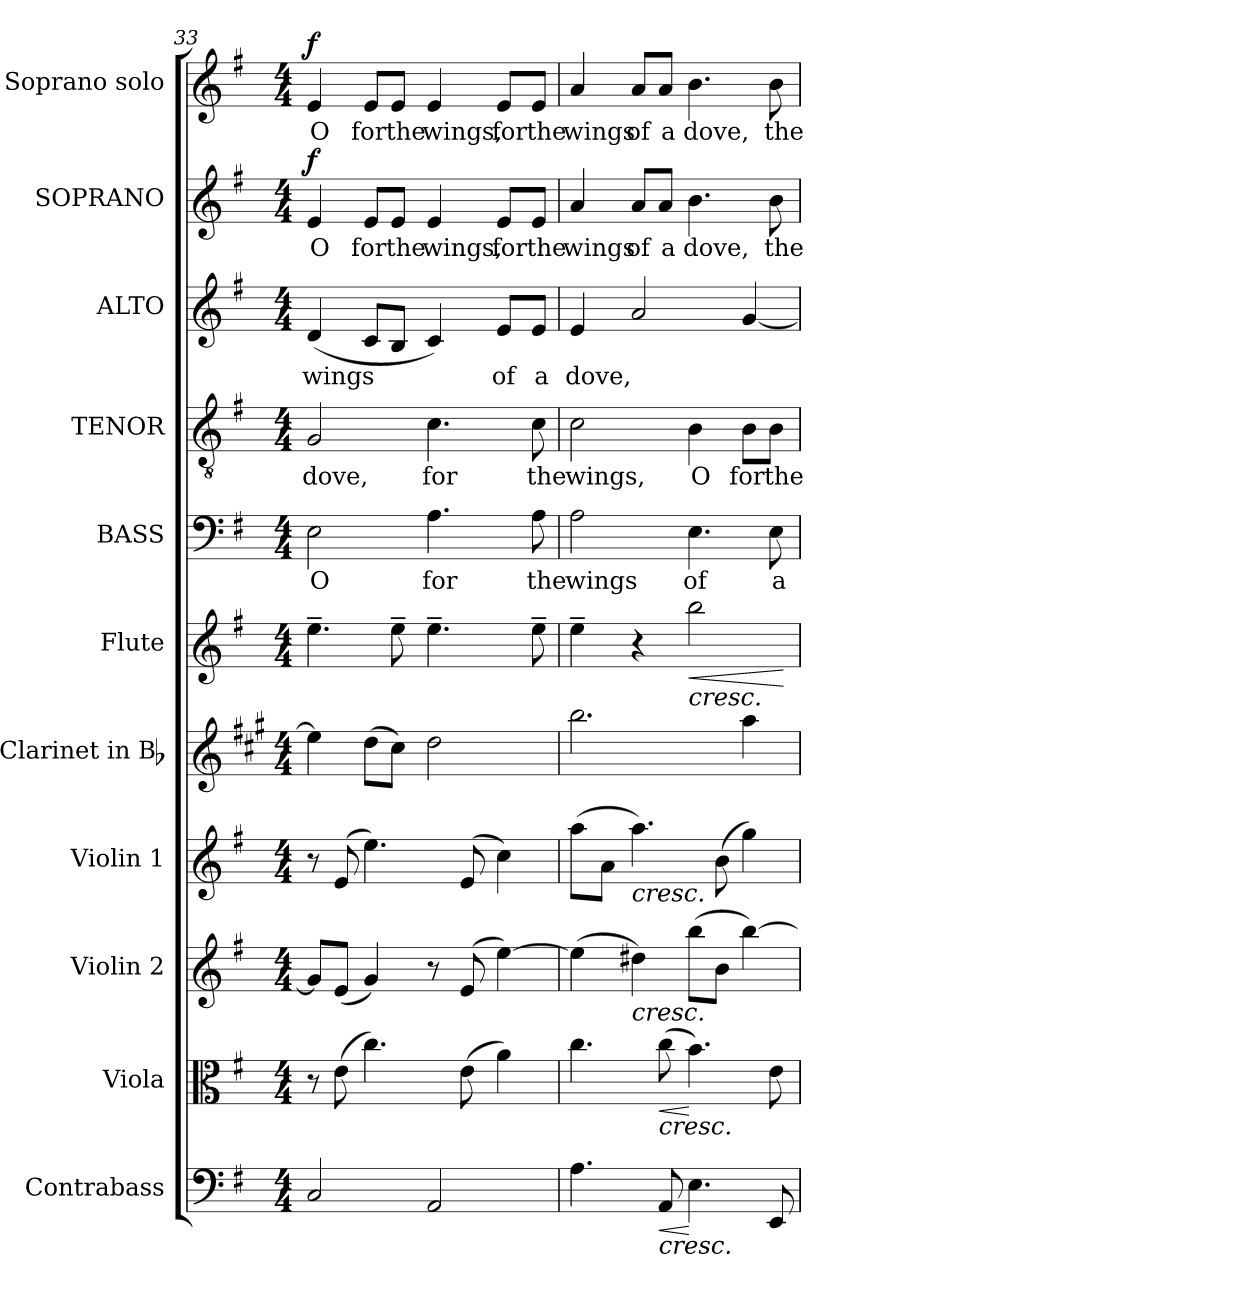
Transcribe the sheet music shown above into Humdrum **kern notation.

**kern	**dynam	**kern	**dynam	**kern	**kern	**kern	**kern	**dynam	**kern	**text	**kern	**text	**kern	**text	**kern	**text	**dynam	**kern	**text	**dynam
*part11	*part11	*part10	*part10	*part9	*part8	*part7	*part6	*part6	*part5	*part5	*part4	*part4	*part3	*part3	*part2	*part2	*part2	*part1	*part1	*part1
*staff11	*staff11	*staff10	*staff10	*staff9	*staff8	*staff7	*staff6	*staff6	*staff5	*staff5	*staff4	*staff4	*staff3	*staff3	*staff2	*staff2	*staff2	*staff1	*staff1	*staff1
*I"Contrabass	*	*I"Viola	*	*I"Violin 2	*I"Violin 1	*I"Clarinet in Bb	*I"Flute	*	*I"BASS	*	*I"TENOR	*	*I"ALTO	*	*I"SOPRANO	*	*	*I"Soprano solo	*	*
*I'Cb.	*	*I'Vla.	*	*I'Vln. 2	*I'Vln. 1	*I'Cl.	*I'Fl.	*	*I'B.	*	*I'T.	*	*I'A.	*	*I'S.	*	*	*I'S.	*	*
*clefF4	*	*clefC3	*	*clefG2	*clefG2	*clefG2	*clefG2	*	*clefF4	*	*clefGv2	*	*clefG2	*	*clefG2	*	*	*clefG2	*	*
*ITrd7c12	*	*	*	*	*	*ITrd1c2	*	*	*	*	*ITrd7c12	*	*	*	*	*	*	*	*	*
*k[f#]	*	*k[f#]	*	*k[f#]	*k[f#]	*k[f#]	*k[f#]	*	*k[f#]	*	*k[f#]	*	*k[f#]	*	*k[f#]	*	*	*k[f#]	*	*
*G:	*	*G:	*	*G:	*G:	*G:	*G:	*	*G:	*	*G:	*	*G:	*	*G:	*	*	*G:	*	*
*M4/4	*	*M4/4	*	*M4/4	*M4/4	*M4/4	*M4/4	*	*M4/4	*	*M4/4	*	*M4/4	*	*M4/4	*	*	*M4/4	*	*
=33	=33	=33	=33	=33	=33	=33	=33	=33	=33	=33	=33	=33	=33	=33	=33	=33	=33	=33	=33	=33
!	!	!	!	!	!	!	!	!	!	!LO:LY:b:color=#000000	!	!	!	!	!	!	!	!	!	!
!	!	!	!	!	!	!	!	!	!	!	!	!LO:LY:b:color=#000000	!	!	!	!	!	!	!	!
!	!	!	!	!	!	!	!	!	!	!	!	!	!	!LO:LY:b:color=#000000	!	!	!	!	!	!
!	!	!	!	!	!	!	!	!	!	!	!	!	!	!	!	!LO:LY:b:color=#000000	!	!	!	!
!	!	!	!	!	!	!	!	!	!	!	!	!	!	!	!	!	!	!	!LO:LY:b:color=#000000	!
2CCi/	.	8r	.	8gi/L]	8r	4ddi\]	4.ee~i\	.	2Ei\	O	2GGi/	dove,	(4di/	wings	4ei/	O	f	4ei/	O	f
.	.	(8ei\	.	(8ei/J	(8ei/	.	.	.	.	.	.	.	.	.	.	.	.	.	.	.
!	!	!	!	!	!	!	!	!	!	!	!	!	!	!	!	!LO:LY:b:color=#000000	!	!	!	!
!	!	!	!	!	!	!	!	!	!	!	!	!	!	!	!	!	!	!	!LO:LY:b:color=#000000	!
.	.	4.cci\)	.	4gi/)	4.eei\)	(8cci\L	.	.	.	.	.	.	8ci/L	.	8ei/L	for	.	8ei/L	for	.
!	!	!	!	!	!	!	!	!	!	!	!	!	!	!	!	!LO:LY:b:color=#000000	!	!	!	!
!	!	!	!	!	!	!	!	!	!	!	!	!	!	!	!	!	!	!	!LO:LY:b:color=#000000	!
.	.	.	.	.	.	8bi\J)	8ee~i\	.	.	.	.	.	8Bi/J	.	8ei/J	the	.	8ei/J	the	.
!	!	!	!	!	!	!	!	!	!	!LO:LY:b:color=#000000	!	!	!	!	!	!	!	!	!	!
!	!	!	!	!	!	!	!	!	!	!	!	!LO:LY:b:color=#000000	!	!	!	!	!	!	!	!
!	!	!	!	!	!	!	!	!	!	!	!	!	!	!	!	!LO:LY:b:color=#000000	!	!	!	!
!	!	!	!	!	!	!	!	!	!	!	!	!	!	!	!	!	!	!	!LO:LY:b:color=#000000	!
2AAAi/	.	.	.	8r	.	2cci\	4.ee~i\	.	4.Ai\	for	4.Ci\	for	4ci/)	.	4ei/	wings,	.	4ei/	wings,	.
.	.	(8ei\	.	(8ei/	(8ei/	.	.	.	.	.	.	.	.	.	.	.	.	.	.	.
!	!	!	!	!	!	!	!	!	!	!	!	!	!	!LO:LY:b:color=#000000	!	!	!	!	!	!
!	!	!	!	!	!	!	!	!	!	!	!	!	!	!	!	!LO:LY:b:color=#000000	!	!	!	!
!	!	!	!	!	!	!	!	!	!	!	!	!	!	!	!	!	!	!	!LO:LY:b:color=#000000	!
.	.	4ai\)	.	[>4eei\)	4cci\)	.	.	.	.	.	.	.	8ei/L	of	8ei/L	for	.	8ei/L	for	.
!	!	!	!	!	!	!	!	!	!	!LO:LY:b:color=#000000	!	!	!	!	!	!	!	!	!	!
!	!	!	!	!	!	!	!	!	!	!	!	!LO:LY:b:color=#000000	!	!	!	!	!	!	!	!
!	!	!	!	!	!	!	!	!	!	!	!	!	!	!LO:LY:b:color=#000000	!	!	!	!	!	!
!	!	!	!	!	!	!	!	!	!	!	!	!	!	!	!	!LO:LY:b:color=#000000	!	!	!	!
!	!	!	!	!	!	!	!	!	!	!	!	!	!	!	!	!	!	!	!LO:LY:b:color=#000000	!
.	.	.	.	.	.	.	8ee~i\	.	8Ai\	the	8Ci\	the	8ei/J	a	8ei/J	the	.	8ei/J	the	.
!!LO:PB:g=z
=34	=34	=34	=34	=34	=34	=34	=34	=34	=34	=34	=34	=34	=34	=34	=34	=34	=34	=34	=34	=34
!	!	!	!	!	!	!	!	!	!	!LO:LY:b:color=#000000	!	!	!	!	!	!	!	!	!	!
!	!	!	!	!	!	!	!	!	!	!	!	!LO:LY:b:color=#000000	!	!	!	!	!	!	!	!
!	!	!	!	!	!	!	!	!	!	!	!	!	!	!LO:LY:b:color=#000000	!	!	!	!	!	!
!	!	!	!	!	!	!	!	!	!	!	!	!	!	!	!	!LO:LY:b:color=#000000	!	!	!	!
!	!	!	!	!	!	!	!	!	!	!	!	!	!	!	!	!	!	!	!LO:LY:b:color=#000000	!
4.AAi\	.	4.cci\	.	(4eei\]	(8aai\L	2.aai\	4ee~i\	.	2Ai\	wings	2Ci\	wings,	4ei/	dove,	4ai/	wings	.	4ai/	wings	.
.	.	.	.	.	8ai\J	.	.	.	.	.	.	.	.	.	.	.	.	.	.	.
!	!	!	!	!	!	!	!	!	!	!	!	!	!	!	!	!LO:LY:b:color=#000000	!	!	!	!
!	!	!	!	!	!LO:TX:b:i:t=cresc.	!	!	!	!	!	!	!	!	!	!	!	!	!	!	!
!	!	!	!	!LO:TX:b:i:t=cresc.	!	!	!	!	!	!	!	!	!	!	!	!	!	!	!	!
!	!	!	!	!	!	!	!	!	!	!	!	!	!	!	!	!	!	!	!LO:LY:b:color=#000000	!
.	.	.	.	4dd#Xi\)	4.aai\)	.	4r	.	.	.	.	.	2ai/	.	8ai/L	of	.	8ai/L	of	.
!	!LO:HP:b	!	!LO:HP:b	!	!	!	!	!	!	!	!	!	!	!	!	!	!	!	!	!
!	!	!	!	!	!	!	!	!	!	!	!	!	!	!	!	!LO:LY:b:color=#000000	!	!	!	!
!	!	!LO:TX:b:i:t=cresc.	!	!	!	!	!	!	!	!	!	!	!	!	!	!	!	!	!	!
!LO:TX:b:i:t=cresc.	!	!	!	!	!	!	!	!	!	!	!	!	!	!	!	!	!	!	!	!
!	!	!	!	!	!	!	!	!	!	!	!	!	!	!	!	!	!	!	!LO:LY:b:color=#000000	!
8AAAi/	<	(8cci\	<	.	.	.	.	.	.	.	.	.	.	.	8ai/J	a	.	8ai/J	a	.
!	!	!	!	!	!	!	!	!LO:HP:b	!	!	!	!	!	!	!	!	!	!	!	!
!	!	!	!	!	!	!	!	!	!	!LO:LY:b:color=#000000	!	!	!	!	!	!	!	!	!	!
!	!	!	!	!	!	!	!	!	!	!	!	!LO:LY:b:color=#000000	!	!	!	!	!	!	!	!
!	!	!	!	!	!	!	!	!	!	!	!	!	!	!	!	!LO:LY:b:color=#000000	!	!	!	!
!	!	!	!	!	!	!	!LO:TX:b:i:t=cresc.	!	!	!	!	!	!	!	!	!	!	!	!	!
!	!	!	!	!	!	!	!	!	!	!	!	!	!	!	!	!	!	!	!LO:LY:b:color=#000000	!
4.EEi\	[	4.bi\)	[	(8bbi\L	.	.	2bbi\	<	4.Ei\	of	4BBi\	O	.	.	4.bi\	dove,	.	4.bi\	dove,	.
.	.	.	.	8bi\J	(8bi\	.	.	.	.	.	.	.	.	.	.	.	.	.	.	.
!	!	!	!	!	!	!	!	!	!	!	!	!LO:LY:b:color=#000000	!	!	!	!	!	!	!	!
.	.	.	.	[>4bbi\)	4ggi\)	4ggi\	.	.	.	.	8BBi\L	for	[<4gi/	.	.	.	.	.	.	.
!	!	!	!	!	!	!	!	!	!	!LO:LY:b:color=#000000	!	!	!	!	!	!	!	!	!	!
!	!	!	!	!	!	!	!	!	!	!	!	!LO:LY:b:color=#000000	!	!	!	!	!	!	!	!
!	!	!	!	!	!	!	!	!	!	!	!	!	!	!	!	!LO:LY:b:color=#000000	!	!	!	!
!	!	!	!	!	!	!	!	!	!	!	!	!	!	!	!	!	!	!	!LO:LY:b:color=#000000	!
8EEEi/	.	8ei\	.	.	.	.	.	.	8Ei\	a	8BBi\J	the	.	.	8bi\	the	.	8bi\	the	.
.	.	.	.	.	.	.	.	[	.	.	.	.	.	.	.	.	.	.	.	.
=	=	=	=	=	=	=	=	=	=	=	=	=	=	=	=	=	=	=	=	=
*-	*-	*-	*-	*-	*-	*-	*-	*-	*-	*-	*-	*-	*-	*-	*-	*-	*-	*-	*-	*-
